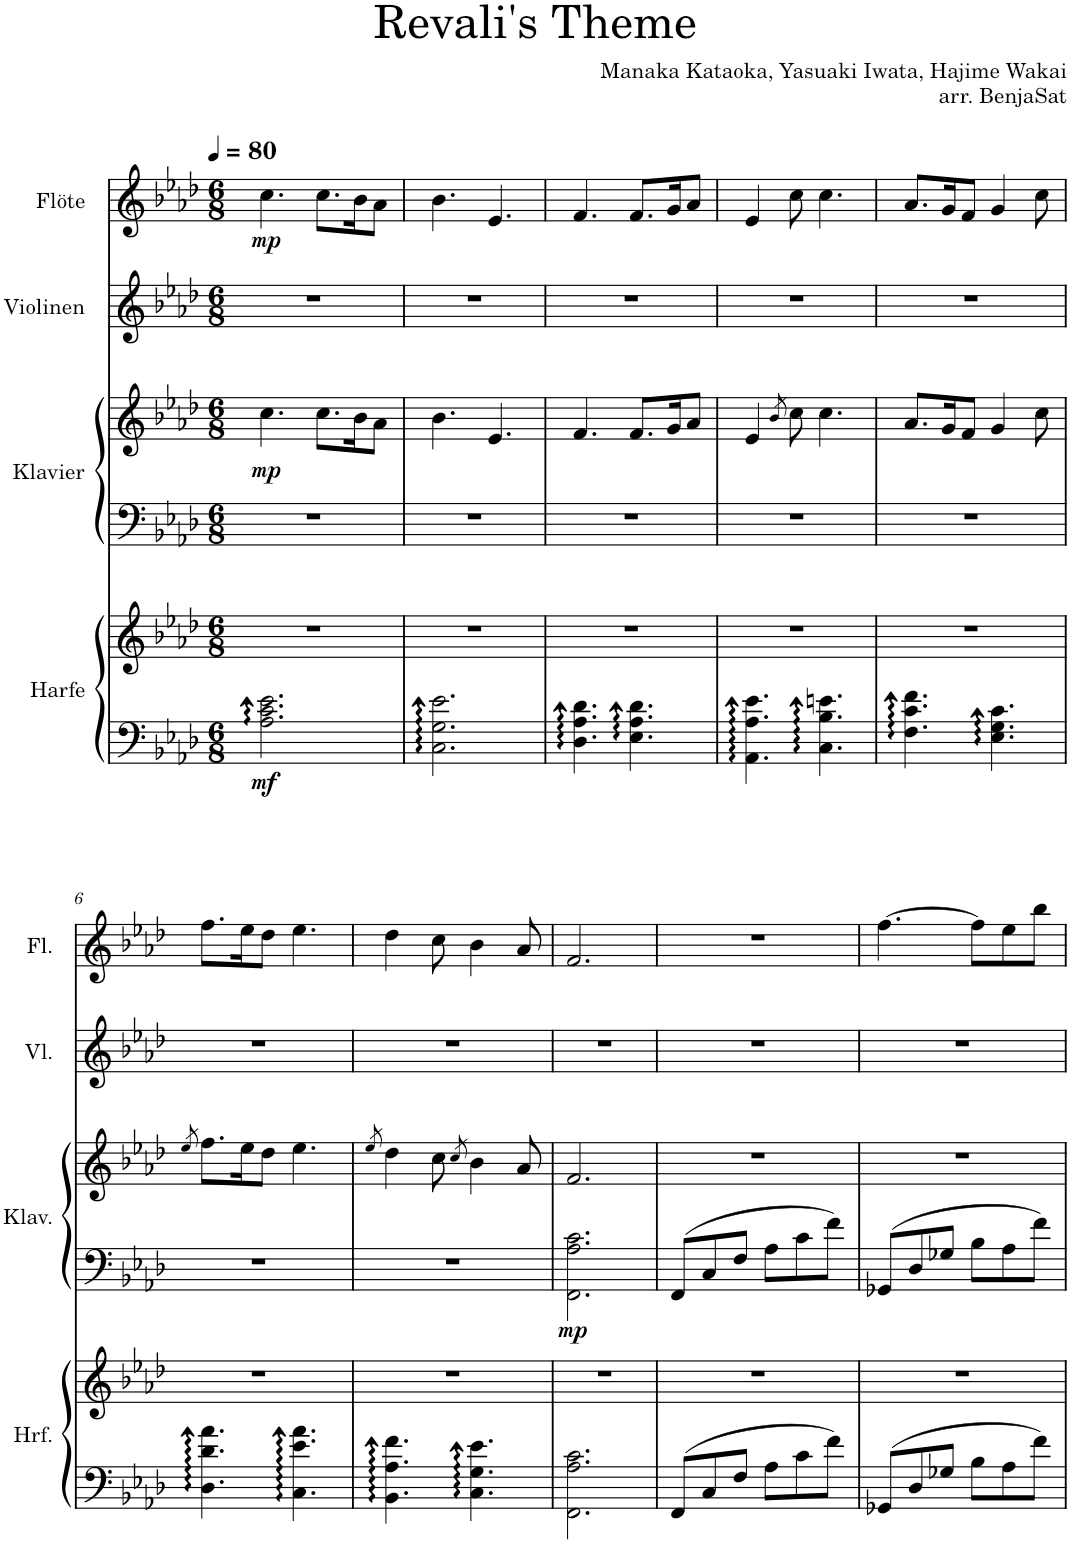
**kern	**kern	**dynam	**kern	**kern	**dynam	**kern	**kern	**dynam
*part4	*part4	*part4	*part3	*part3	*part3	*part2	*part1	*part1
*staff6	*staff5	*staff5/6	*staff4	*staff3	*staff3/4	*staff2	*staff1	*staff1
*I"Harfe	*	*	*I"Klavier	*	*	*I"Violinen	*I"Flöte	*
*I'Hrf.	*	*	*I'Klav.	*	*	*I'Vl.	*I'Fl.	*
*clefF4	*clefG2	*	*clefF4	*clefG2	*	*clefG2	*clefG2	*
*k[b-e-a-d-]	*k[b-e-a-d-]	*	*k[b-e-a-d-]	*k[b-e-a-d-]	*	*k[b-e-a-d-]	*k[b-e-a-d-]	*
*M6/8	*M6/8	*	*M6/8	*M6/8	*	*M6/8	*M6/8	*
*MM80	*MM80	*	*MM80	*MM80	*	*MM80	*MM80	*
=1	=1	=1	=1	=1	=1	=1	=1	=1
!	!	!LO:DY:b=2	!	!	!LO:DY:b	!	!	!LO:DY:b
2.A-\ 2.c\ 2.e-\	2.r	mf	2.r	4.cc\	mp	2.r	4.cc\	mp
.	.	.	.	8.cc\L	.	.	8.cc\L	.
.	.	.	.	16b-\K	.	.	16b-\K	.
.	.	.	.	8a-\J	.	.	8a-\J	.
=2	=2	=2	=2	=2	=2	=2	=2	=2
2.C\ 2.G\ 2.e-\	2.r	.	2.r	4.b-\	.	2.r	4.b-\	.
.	.	.	.	4.e-/	.	.	4.e-/	.
=3	=3	=3	=3	=3	=3	=3	=3	=3
4.D-\ 4.A-\ 4.d-\	2.r	.	2.r	4.f/	.	2.r	4.f/	.
4.E-\ 4.A-\ 4.d-\	.	.	.	8.f/L	.	.	8.f/L	.
.	.	.	.	16g/K	.	.	16g/K	.
.	.	.	.	8a-/J	.	.	8a-/J	.
=4	=4	=4	=4	=4	=4	=4	=4	=4
4.AA-\ 4.A-\ 4.e-\	2.r	.	2.r	4e-/	.	2.r	4e-/	.
.	.	.	.	8qb-/	.	.	.	.
.	.	.	.	8cc\	.	.	8cc\	.
4.C\ 4.B-\ 4.en\	.	.	.	4.cc\	.	.	4.cc\	.
=5	=5	=5	=5	=5	=5	=5	=5	=5
4.F\ 4.c\ 4.f\	2.r	.	2.r	8.a-/L	.	2.r	8.a-/L	.
.	.	.	.	16g/K	.	.	16g/K	.
.	.	.	.	8f/J	.	.	8f/J	.
4.E-\ 4.G\ 4.c\	.	.	.	4g/	.	.	4g/	.
.	.	.	.	8cc\	.	.	8cc\	.
!!LO:LB:g=z
=6	=6	=6	=6	=6	=6	=6	=6	=6
.	.	.	.	8qee-/	.	.	.	.
4.D-\ 4.d-\ 4.a-\	2.r	.	2.r	8.ff\L	.	2.r	8.ff\L	.
.	.	.	.	16ee-\K	.	.	16ee-\K	.
.	.	.	.	8dd-\J	.	.	8dd-\J	.
4.C\ 4.e-\ 4.a-\	.	.	.	4.ee-\	.	.	4.ee-\	.
=7	=7	=7	=7	=7	=7	=7	=7	=7
.	.	.	.	8qee-/	.	.	.	.
4.BB-\ 4.A-\ 4.f\	2.r	.	2.r	4dd-\	.	2.r	4dd-\	.
.	.	.	.	8cc\	.	.	8cc\	.
.	.	.	.	8qcc/	.	.	.	.
4.C\ 4.G\ 4.e-\	.	.	.	4b-\	.	.	4b-\	.
.	.	.	.	8a-/	.	.	8a-/	.
=8	=8	=8	=8	=8	=8	=8	=8	=8
!	!	!	!	!	!LO:DY:b=2	!	!	!
2.FF\ 2.A-\ 2.c\	2.r	.	2.FF\ 2.A-\ 2.c\	2.f/	mp	2.r	2.f/	.
=9	=9	=9	=9	=9	=9	=9	=9	=9
8FF/L	2.r	.	8FF/L	2.r	.	2.r	2.r	.
8C/	.	.	8C/	.	.	.	.	.
8F/J	.	.	8F/J	.	.	.	.	.
8A-\L	.	.	8A-\L	.	.	.	.	.
8c\	.	.	8c\	.	.	.	.	.
8f\J	.	.	8f\J	.	.	.	.	.
=10	=10	=10	=10	=10	=10	=10	=10	=10
8GG-X/L	2.r	.	8GG-X/L	2.r	.	2.r	[4.ff\	.
8D-/	.	.	8D-/	.	.	.	.	.
8G-X/J	.	.	8G-X/J	.	.	.	.	.
8B-\L	.	.	8B-\L	.	.	.	8ff\L]	.
8A-\	.	.	8A-\	.	.	.	8ee-\	.
8f\J	.	.	8f\J	.	.	.	8bb-\J	.
=	=	=	=	=	=	=	=	=
*-	*-	*-	*-	*-	*-	*-	*-	*-
